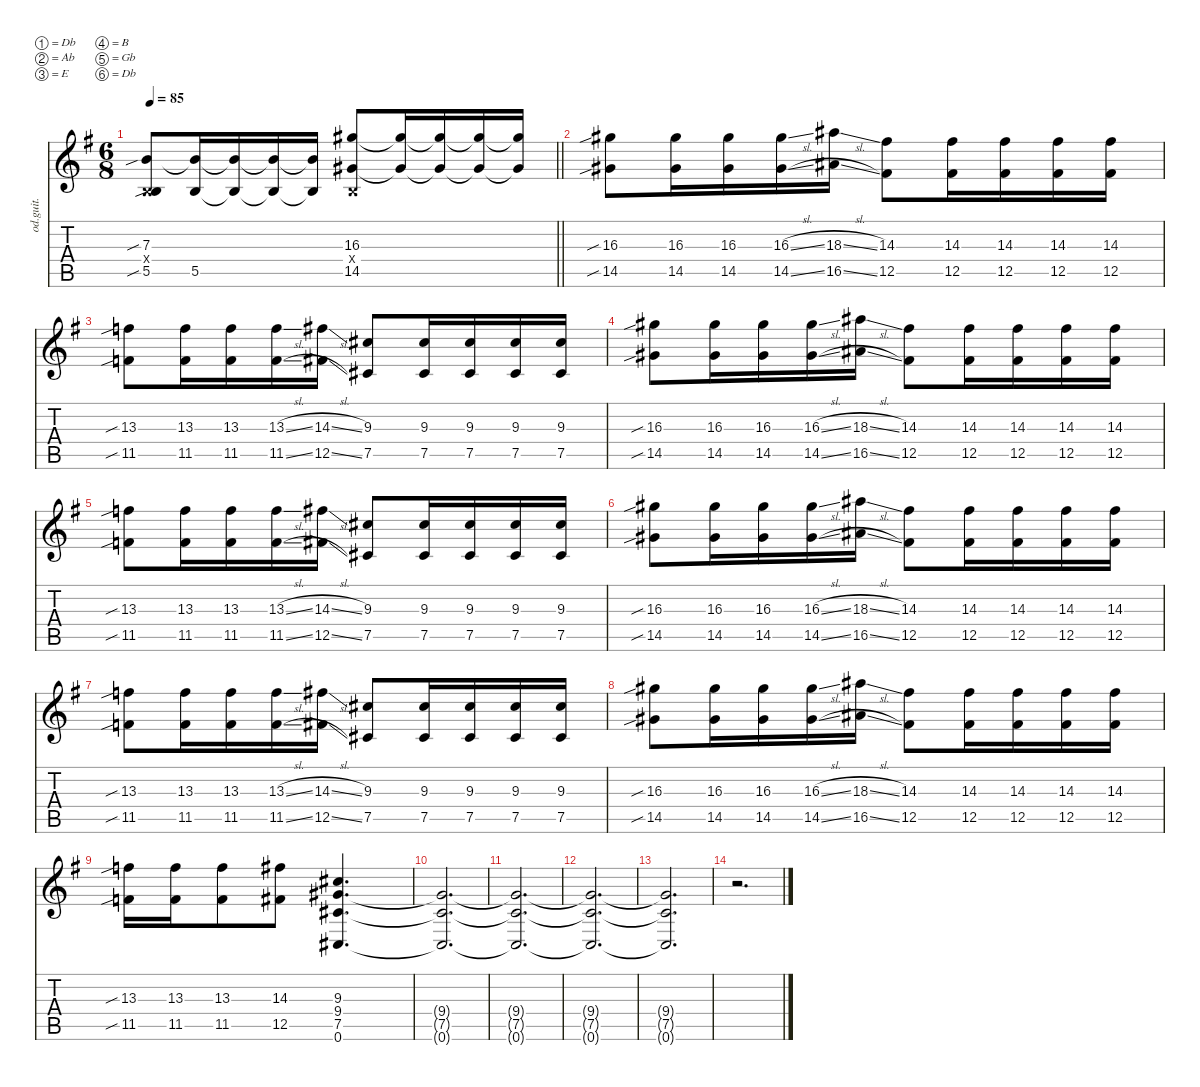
\defaultSystemsLayout 4
\hideDynamics
\bracketExtendMode nobrackets
\otherSystemsTrackNameOrientation horizontal
\track ("Troy Van Leeuwen" "od.guit.") {instrument overdrivenguitar}
\staff {score tabs}
\tuning (Db4 Ab3 E3 B2 Gb2 Db2)
\ts (6 8)
\tempo 85
\clef g2
\barLineRight lightlight
\ks eminor
(7.3{sib acc forcenatural} 0.4{x acc forcenatural} 5.5{sib acc forcenatural}).8{dy f} (7.3{t acc forcenatural} 5.5{acc forcenatural}).16 (7.3{t acc forcenatural} 5.5{t acc forcenatural}).16 (7.3{t acc forcenatural} 5.5{t acc forcenatural}).16 (7.3{t acc forcenatural} 5.5{t acc forcenatural}).16 (16.3{acc #} 0.4{x acc forcenatural} 14.5{acc #}).8 (16.3{t acc #} 14.5{t acc #}).16 (16.3{t acc #} 14.5{t acc #}).16 (16.3{t acc #} 14.5{t acc #}).16 (16.3{t acc #} 14.5{t acc #}).16 |
(16.3{sib acc #} 14.5{sib acc #}).8 (16.3{acc #} 14.5{acc #}).16 (16.3{acc #} 14.5{acc #}).16 (16.3{sl acc #} 14.5{sl acc #}).16 (18.3{sl acc #} 16.5{sl acc #}).16 (14.3{acc #} 12.5{acc #}).8 (14.3{acc #} 12.5{acc #}).16 (14.3{acc #} 12.5{acc #}).16 (14.3{acc #} 12.5{acc #}).16 (14.3{acc #} 12.5{acc #}).16 |
(13.3{sib acc forcenatural} 11.5{sib acc forcenatural}).8 (13.3{acc forcenatural} 11.5{acc forcenatural}).16 (13.3{acc forcenatural} 11.5{acc forcenatural}).16 (13.3{sl acc forcenatural} 11.5{sl acc forcenatural}).16 (14.3{sl acc #} 12.5{sl acc #}).16 (9.3{acc #} 7.5{acc #}).8 (9.3{acc #} 7.5{acc #}).16 (9.3{acc #} 7.5{acc #}).16 (9.3{acc #} 7.5{acc #}).16 (9.3{acc #} 7.5{acc #}).16 |
(16.3{sib acc #} 14.5{sib acc #}).8 (16.3{acc #} 14.5{acc #}).16 (16.3{acc #} 14.5{acc #}).16 (16.3{sl acc #} 14.5{sl acc #}).16 (18.3{sl acc #} 16.5{sl acc #}).16 (14.3{acc #} 12.5{acc #}).8 (14.3{acc #} 12.5{acc #}).16 (14.3{acc #} 12.5{acc #}).16 (14.3{acc #} 12.5{acc #}).16 (14.3{acc #} 12.5{acc #}).16 |
(13.3{sib acc forcenatural} 11.5{sib acc forcenatural}).8 (13.3{acc forcenatural} 11.5{acc forcenatural}).16 (13.3{acc forcenatural} 11.5{acc forcenatural}).16 (13.3{sl acc forcenatural} 11.5{sl acc forcenatural}).16 (14.3{sl acc #} 12.5{sl acc #}).16 (9.3{acc #} 7.5{acc #}).8 (9.3{acc #} 7.5{acc #}).16 (9.3{acc #} 7.5{acc #}).16 (9.3{acc #} 7.5{acc #}).16 (9.3{acc #} 7.5{acc #}).16 |
(16.3{sib acc #} 14.5{sib acc #}).8 (16.3{acc #} 14.5{acc #}).16 (16.3{acc #} 14.5{acc #}).16 (16.3{sl acc #} 14.5{sl acc #}).16 (18.3{sl acc #} 16.5{sl acc #}).16 (14.3{acc #} 12.5{acc #}).8 (14.3{acc #} 12.5{acc #}).16 (14.3{acc #} 12.5{acc #}).16 (14.3{acc #} 12.5{acc #}).16 (14.3{acc #} 12.5{acc #}).16 |
(13.3{sib acc forcenatural} 11.5{sib acc forcenatural}).8 (13.3{acc forcenatural} 11.5{acc forcenatural}).16 (13.3{acc forcenatural} 11.5{acc forcenatural}).16 (13.3{sl acc forcenatural} 11.5{sl acc forcenatural}).16 (14.3{sl acc #} 12.5{sl acc #}).16 (9.3{acc #} 7.5{acc #}).8 (9.3{acc #} 7.5{acc #}).16 (9.3{acc #} 7.5{acc #}).16 (9.3{acc #} 7.5{acc #}).16 (9.3{acc #} 7.5{acc #}).16 |
(16.3{sib acc #} 14.5{sib acc #}).8 (16.3{acc #} 14.5{acc #}).16 (16.3{acc #} 14.5{acc #}).16 (16.3{sl acc #} 14.5{sl acc #}).16 (18.3{sl acc #} 16.5{sl acc #}).16 (14.3{acc #} 12.5{acc #}).8 (14.3{acc #} 12.5{acc #}).16 (14.3{acc #} 12.5{acc #}).16 (14.3{acc #} 12.5{acc #}).16 (14.3{acc #} 12.5{acc #}).16 |
(13.3{sib acc forcenatural} 11.5{sib acc forcenatural}).16 (13.3{acc forcenatural} 11.5{acc forcenatural}).16 (13.3{acc forcenatural} 11.5{acc forcenatural}).8 (14.3{acc #} 12.5{acc #}).8 (9.3{acc #} 9.4{acc #} 7.5{acc #} 0.6{acc #}).4{d} |
(9.4{t acc #} 7.5{t acc #} 0.6{t acc #}).2{d} |
(9.4{t acc #} 7.5{t acc #} 0.6{t acc #}).2{d} |
(9.4{t acc #} 7.5{t acc #} 0.6{t acc #}).2{d} |
(9.4{t acc #} 7.5{t acc #} 0.6{t acc #}).2{d} |
r.2{d}
